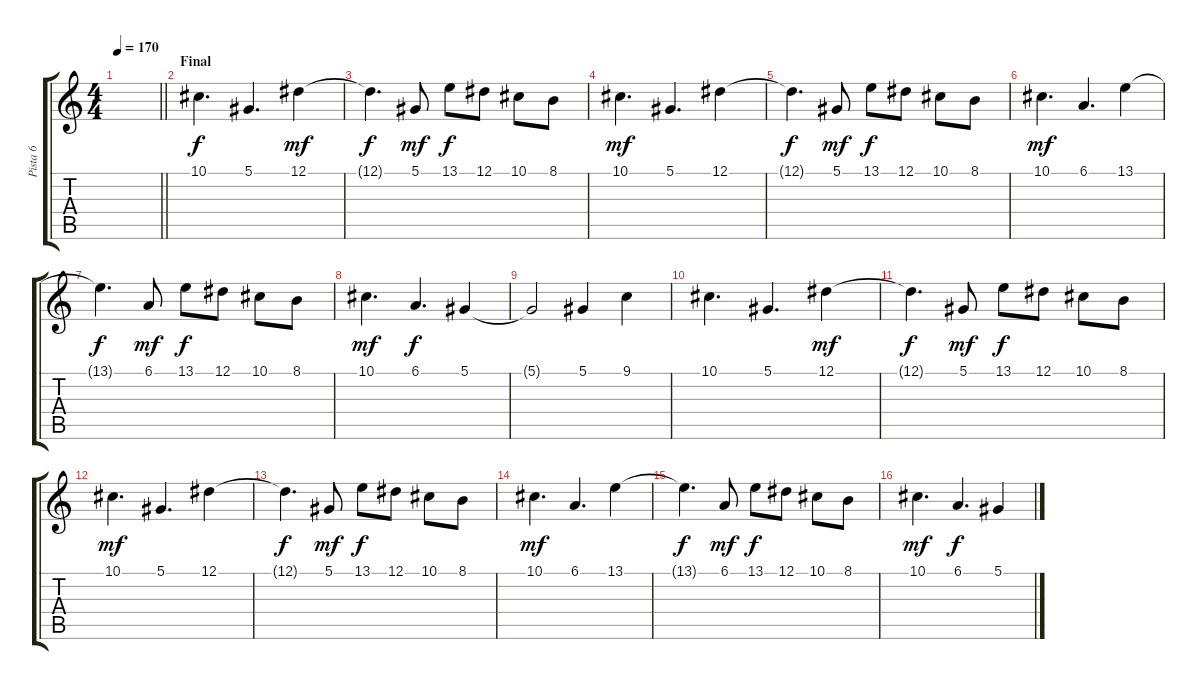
\track ("Pista 6" "Pista 6") {instrument stringensemble1}
\staff {score tabs}
\tuning (Eb4 Bb3 Gb3 Db3 Ab2 Eb2) {hide}
\ts (4 4)
\tempo 170
\clef g2
\barLineRight lightlight
\ks c
|
\section ("" "Final")
10.1.4{d instrument brightacousticpiano} 5.1.4{d} 12.1.4{dy mf} |
12.1{t}.4{d dy f} 5.1.8{dy mf} 13.1.8{dy f} 12.1.8 10.1.8 8.1.8 |
10.1.4{d dy mf} 5.1.4{d} 12.1.4 |
12.1{t}.4{d dy f} 5.1.8{dy mf} 13.1.8{dy f} 12.1.8 10.1.8 8.1.8 |
10.1.4{d dy mf} 6.1.4{d} 13.1.4 |
13.1{t}.4{d dy f} 6.1.8{dy mf} 13.1.8{dy f} 12.1.8 10.1.8 8.1.8 |
10.1.4{d dy mf} 6.1.4{d dy f} 5.1.4 |
5.1{t}.2 5.1.4 9.1.4 |
10.1.4{d} 5.1.4{d} 12.1.4{dy mf} |
12.1{t}.4{d dy f} 5.1.8{dy mf} 13.1.8{dy f} 12.1.8 10.1.8 8.1.8 |
10.1.4{d dy mf} 5.1.4{d} 12.1.4 |
12.1{t}.4{d dy f} 5.1.8{dy mf} 13.1.8{dy f} 12.1.8 10.1.8 8.1.8 |
10.1.4{d dy mf} 6.1.4{d} 13.1.4 |
13.1{t}.4{d dy f} 6.1.8{dy mf} 13.1.8{dy f} 12.1.8 10.1.8 8.1.8 |
10.1.4{d dy mf} 6.1.4{d dy f} 5.1.4
